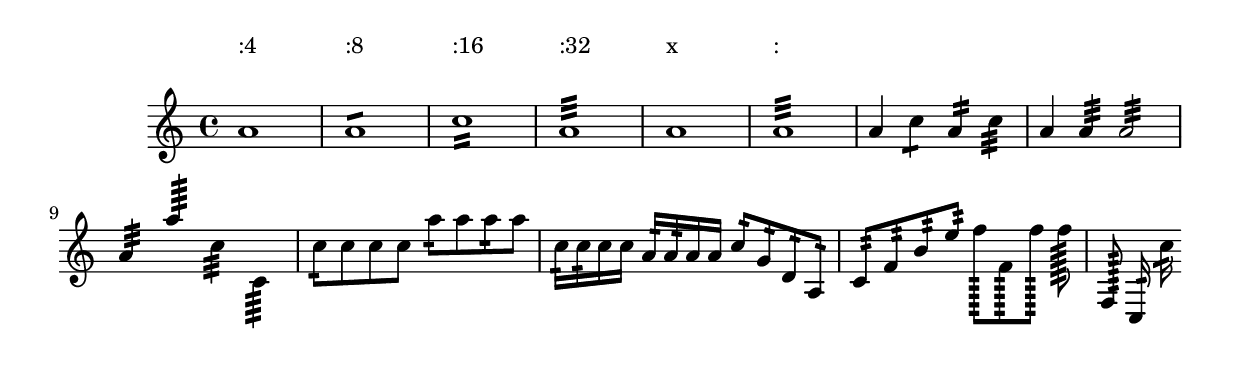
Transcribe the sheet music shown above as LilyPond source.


\version "2.7.39"
\header{
  texidoc="
Stem tremolos or rolls are tremolo signs that look like beam segments
crossing stems.  If the stem is in a beam, the tremolo must be parallel
to the beam.  If the stem is invisible (e.g. on a whole note), the
tremolo must be centered on the note. If the note has a flag (eg. an
unbeamed 8th note), the tremolo should be shortened if the stem is up
and tilted extra if the stem is down.

The tremolos should be positioned a fixed distance from the end of the
stems unless there is no stem, in which case they should be positioned
a fixed distance from the note head.
"
}



\context Voice \relative c''{
  \textSpannerUp
  \override TextScript  #'padding = #5
  a1:4^":4" a:8^":8" c:16^":16" a:32^":32" a^"x" a:^":"
  a4:4 c:8 a:16 c:32 a a: a2:
  \break
  \stemUp
  a4:32 a'4:64 
  \stemDown
  c,4:32 c,4:64
  \stemNeutral
  c'8:16 c c c
  a': a a: a
  c,16:32 c: c c a16:32 a: a a
  c8:16 g: d: a:
  c8:32 f: b: e:
  f8:256[ f,8: f':] f: \noBeam f,,: \noBeam c16:32 \noBeam c'':
}


